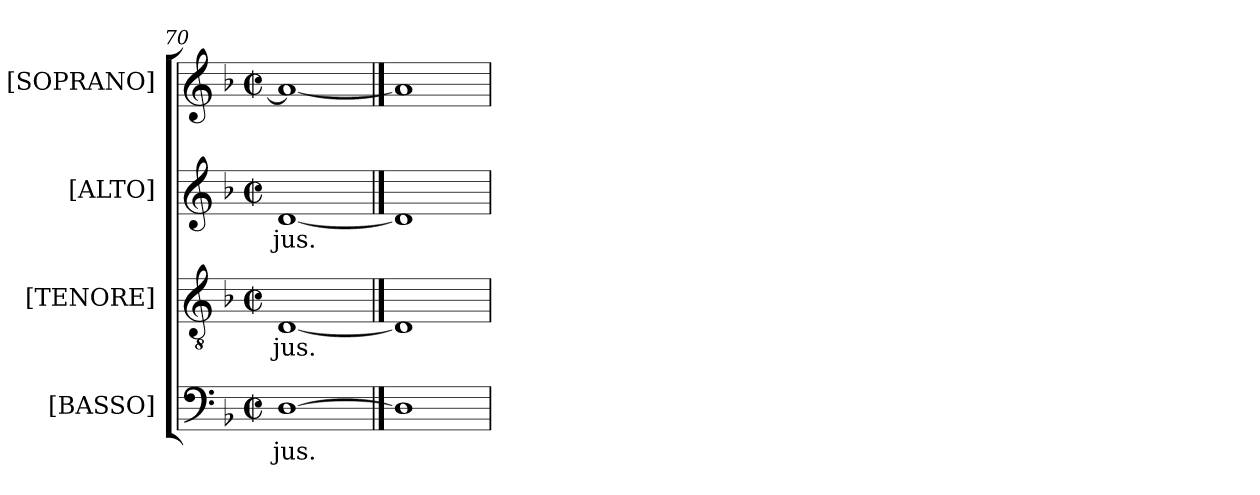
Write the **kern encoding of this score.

**kern	**text	**kern	**text	**kern	**text	**kern
*part4	*part4	*part3	*part3	*part2	*part2	*part1
*staff4	*staff4	*staff3	*staff3	*staff2	*staff2	*staff1
*I"[BASSO]	*	*I"[TENORE]	*	*I"[ALTO]	*	*I"[SOPRANO]
*I'B.	*	*I'T.	*	*I'A.	*	*I'S.
*clefF4	*	*clefGv2	*	*clefG2	*	*clefG2
*k[b-]	*	*k[b-]	*	*k[b-]	*	*k[b-]
*d:	*	*d:	*	*d:	*	*d:
*M2/2	*	*M2/2	*	*M2/2	*	*M2/2
*met(c|)	*	*met(c|)	*	*met(c|)	*	*met(c|)
=70	=70	=70	=70	=70	=70	=70
!	!LO:LY:b:color=#000000	!	!	!	!	!
!	!	!	!LO:LY:b:color=#000000	!	!	!
!	!	!	!	!	!LO:LY:b:color=#000000	!
[1Di	-jus.	[1Di	-jus.	[1di	-jus.	1ai_<
==71	==71	==71	==71	==71	==71	==71
1Di]	.	1Di]	.	1di]	.	1ai]
=	=	=	=	=	=	=
*-	*-	*-	*-	*-	*-	*-
